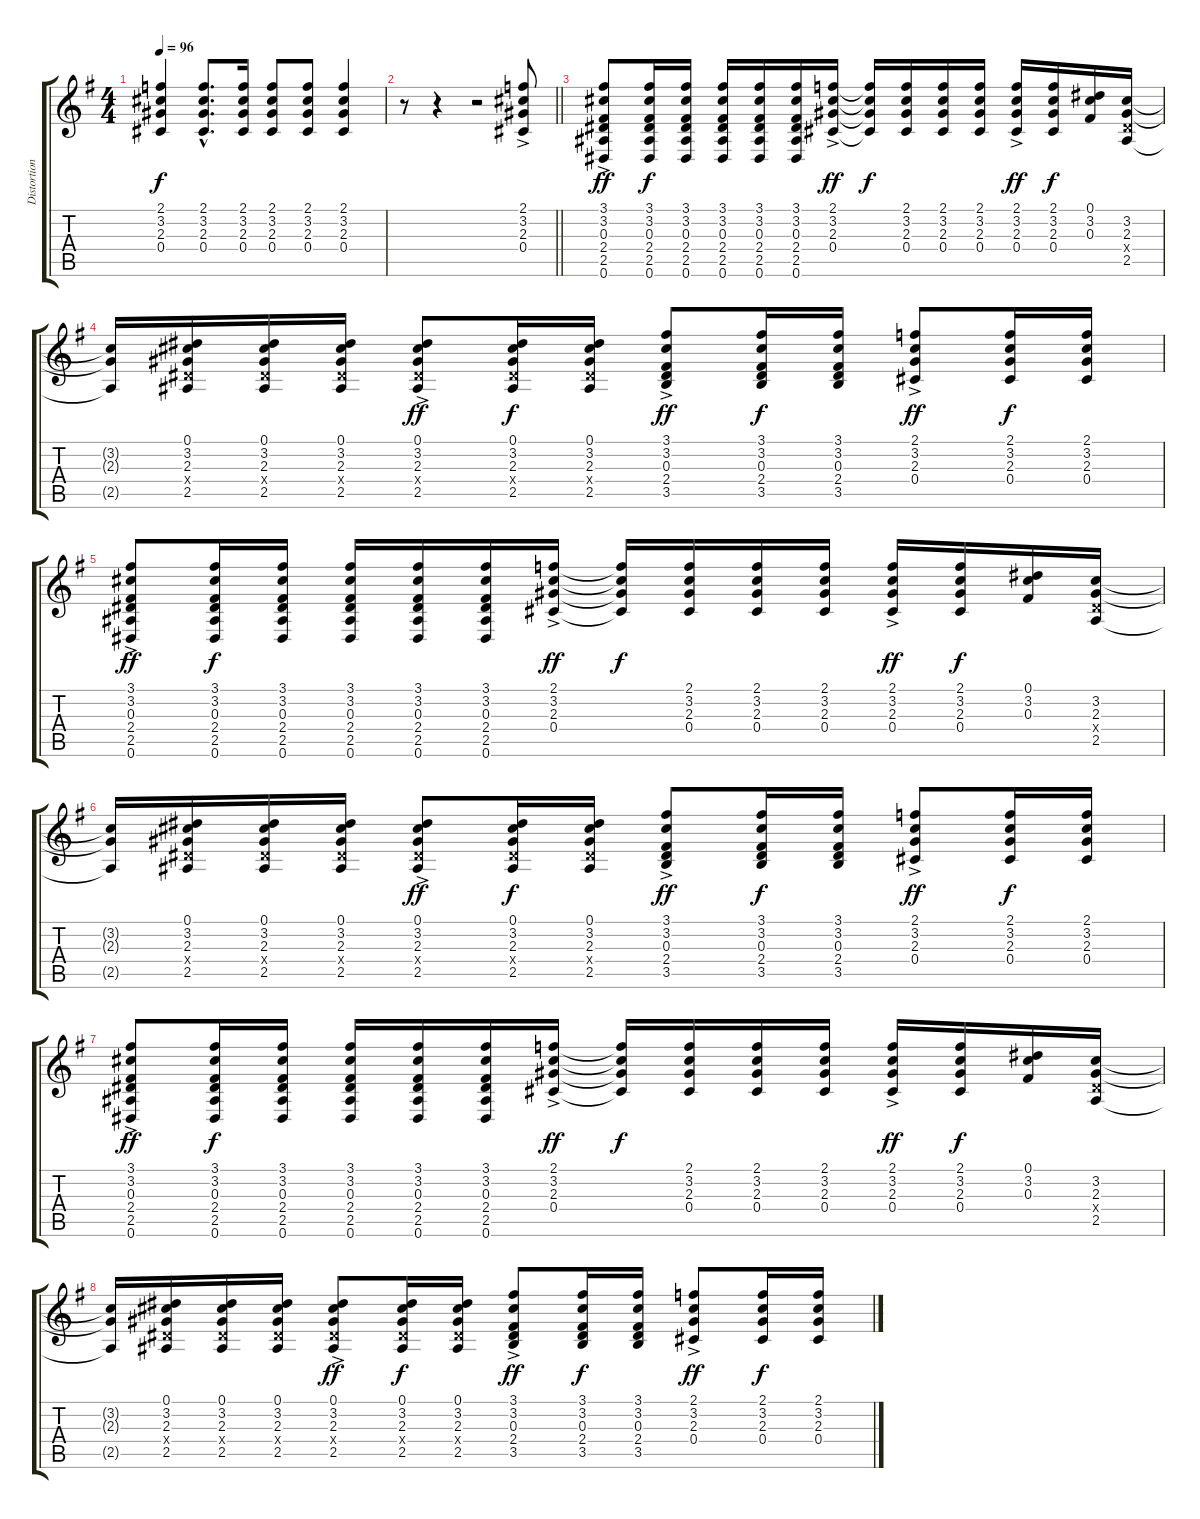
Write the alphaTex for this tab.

\track ("Distortion" "Distortion") {instrument distortionguitar}
\staff {score tabs}
\tuning (Eb4 Bb3 Gb3 Db3 Ab2 Eb2) {hide}
\ts (4 4)
\tempo 96
\clef g2
\ks g
(2.1 3.2 2.3 0.4).4{dy f} (2.1{hac} 3.2{hac} 2.3{hac} 0.4{hac}).8{d} (2.1 3.2 2.3 0.4).16 (2.1 3.2 2.3 0.4).8 (2.1 3.2 2.3 0.4).8 (2.1 3.2 2.3 0.4).4 |
\barLineRight lightlight
r.8 r.4 r.2 (2.1{ac} 3.2{ac} 2.3{ac} 0.4{ac}).8 |
(3.1{ac} 3.2{ac} 0.3{ac} 2.4{ac} 2.5{ac} 0.6{ac}).8{dy ff} (3.1 3.2 0.3 2.4 2.5 0.6).16{dy f} (3.1 3.2 0.3 2.4 2.5 0.6).16 (3.1 3.2 0.3 2.4 2.5 0.6).16 (3.1 3.2 0.3 2.4 2.5 0.6).16 (3.1 3.2 0.3 2.4 2.5 0.6).16 (2.1{ac} 3.2{ac} 2.3{ac} 0.4{ac}).16{dy ff} (2.1{t} 3.2{t} 2.3{t} 0.4{t}).16{dy f} (2.1 3.2 2.3 0.4).16 (2.1 3.2 2.3 0.4).16 (2.1 3.2 2.3 0.4).16 (2.1{ac} 3.2{ac} 2.3{ac} 0.4{ac}).16{dy ff} (2.1 3.2 2.3 0.4).16{dy f} (0.1 3.2 0.3).16 (3.2 2.3 2.4{x} 2.5).16 |
(3.2{t} 2.3{t} 2.5{t}).16 (0.1 3.2 2.3 2.4{x} 2.5).16 (0.1 3.2 2.3 2.4{x} 2.5).16 (0.1 3.2 2.3 2.4{x} 2.5).16 (0.1{ac} 3.2{ac} 2.3{ac} 2.4{ac x} 2.5{ac}).8{dy ff} (0.1 3.2 2.3 2.4{x} 2.5).16{dy f} (0.1 3.2 2.3 2.4{x} 2.5).16 (3.1{ac} 3.2{ac} 0.3{ac} 2.4{ac} 3.5{ac}).8{dy ff} (3.1 3.2 0.3 2.4 3.5).16{dy f} (3.1 3.2 0.3 2.4 3.5).16 (2.1{ac} 3.2{ac} 2.3{ac} 0.4{ac}).8{dy ff} (2.1 3.2 2.3 0.4).16{dy f} (2.1 3.2 2.3 0.4).16 |
(3.1{ac} 3.2{ac} 0.3{ac} 2.4{ac} 2.5{ac} 0.6{ac}).8{dy ff} (3.1 3.2 0.3 2.4 2.5 0.6).16{dy f} (3.1 3.2 0.3 2.4 2.5 0.6).16 (3.1 3.2 0.3 2.4 2.5 0.6).16 (3.1 3.2 0.3 2.4 2.5 0.6).16 (3.1 3.2 0.3 2.4 2.5 0.6).16 (2.1{ac} 3.2{ac} 2.3{ac} 0.4{ac}).16{dy ff} (2.1{t} 3.2{t} 2.3{t} 0.4{t}).16{dy f} (2.1 3.2 2.3 0.4).16 (2.1 3.2 2.3 0.4).16 (2.1 3.2 2.3 0.4).16 (2.1{ac} 3.2{ac} 2.3{ac} 0.4{ac}).16{dy ff} (2.1 3.2 2.3 0.4).16{dy f} (0.1 3.2 0.3).16 (3.2 2.3 2.4{x} 2.5).16 |
(3.2{t} 2.3{t} 2.5{t}).16 (0.1 3.2 2.3 2.4{x} 2.5).16 (0.1 3.2 2.3 2.4{x} 2.5).16 (0.1 3.2 2.3 2.4{x} 2.5).16 (0.1{ac} 3.2{ac} 2.3{ac} 2.4{ac x} 2.5{ac}).8{dy ff} (0.1 3.2 2.3 2.4{x} 2.5).16{dy f} (0.1 3.2 2.3 2.4{x} 2.5).16 (3.1{ac} 3.2{ac} 0.3{ac} 2.4{ac} 3.5{ac}).8{dy ff} (3.1 3.2 0.3 2.4 3.5).16{dy f} (3.1 3.2 0.3 2.4 3.5).16 (2.1{ac} 3.2{ac} 2.3{ac} 0.4{ac}).8{dy ff} (2.1 3.2 2.3 0.4).16{dy f} (2.1 3.2 2.3 0.4).16 |
(3.1{ac} 3.2{ac} 0.3{ac} 2.4{ac} 2.5{ac} 0.6{ac}).8{dy ff} (3.1 3.2 0.3 2.4 2.5 0.6).16{dy f} (3.1 3.2 0.3 2.4 2.5 0.6).16 (3.1 3.2 0.3 2.4 2.5 0.6).16 (3.1 3.2 0.3 2.4 2.5 0.6).16 (3.1 3.2 0.3 2.4 2.5 0.6).16 (2.1{ac} 3.2{ac} 2.3{ac} 0.4{ac}).16{dy ff} (2.1{t} 3.2{t} 2.3{t} 0.4{t}).16{dy f} (2.1 3.2 2.3 0.4).16 (2.1 3.2 2.3 0.4).16 (2.1 3.2 2.3 0.4).16 (2.1{ac} 3.2{ac} 2.3{ac} 0.4{ac}).16{dy ff} (2.1 3.2 2.3 0.4).16{dy f} (0.1 3.2 0.3).16 (3.2 2.3 2.4{x} 2.5).16 |
(3.2{t} 2.3{t} 2.5{t}).16 (0.1 3.2 2.3 2.4{x} 2.5).16 (0.1 3.2 2.3 2.4{x} 2.5).16 (0.1 3.2 2.3 2.4{x} 2.5).16 (0.1{ac} 3.2{ac} 2.3{ac} 2.4{ac x} 2.5{ac}).8{dy ff} (0.1 3.2 2.3 2.4{x} 2.5).16{dy f} (0.1 3.2 2.3 2.4{x} 2.5).16 (3.1{ac} 3.2{ac} 0.3{ac} 2.4{ac} 3.5{ac}).8{dy ff} (3.1 3.2 0.3 2.4 3.5).16{dy f} (3.1 3.2 0.3 2.4 3.5).16 (2.1{ac} 3.2{ac} 2.3{ac} 0.4{ac}).8{dy ff} (2.1 3.2 2.3 0.4).16{dy f} (2.1 3.2 2.3 0.4).16
